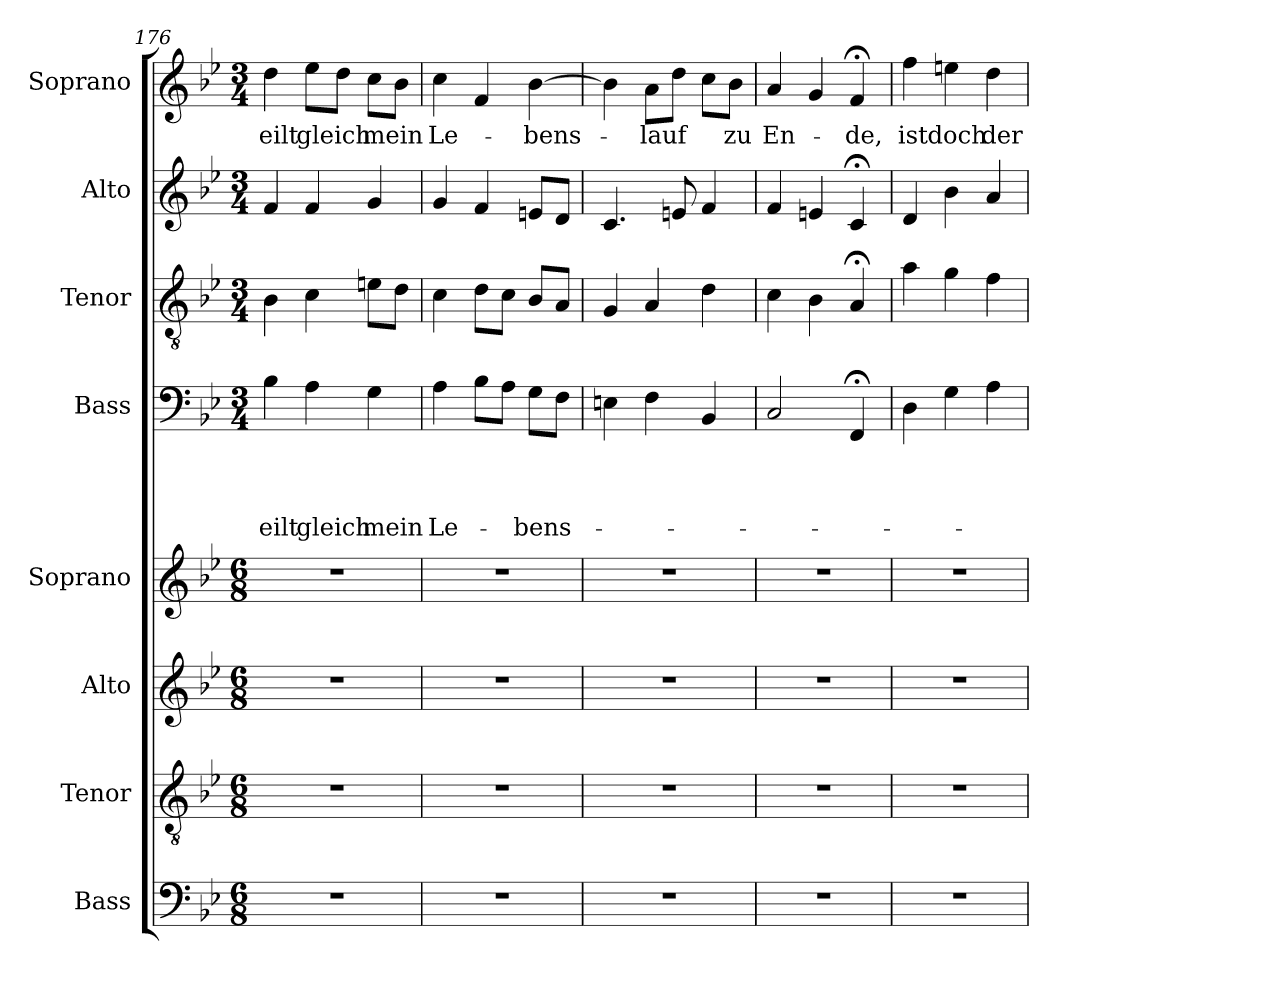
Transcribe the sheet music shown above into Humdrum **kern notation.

**kern	**kern	**kern	**kern	**kern	**text	**text	**text	**text	**kern	**kern	**kern	**text
*part8	*part7	*part6	*part5	*part4	*part4	*part4	*part4	*part4	*part3	*part2	*part1	*part1
*staff8	*staff7	*staff6	*staff5	*staff4	*staff4	*staff4	*staff4	*staff4	*staff3	*staff2	*staff1	*staff1
*I"Bass	*I"Tenor	*I"Alto	*I"Soprano	*I"Bass	*	*	*	*	*I"Tenor	*I"Alto	*I"Soprano	*
!!LO:LB:g=z
*clefF4	*clefGv2	*clefG2	*clefG2	*clefF4	*	*	*	*	*clefGv2	*clefG2	*clefG2	*
*k[b-e-]	*k[b-e-]	*k[b-e-]	*k[b-e-]	*k[b-e-]	*	*	*	*	*k[b-e-]	*k[b-e-]	*k[b-e-]	*
*B-:	*B-:	*B-:	*B-:	*B-:	*	*	*	*	*B-:	*B-:	*B-:	*
*M6/8	*M6/8	*M6/8	*M6/8	*M3/4	*	*	*	*	*M3/4	*M3/4	*M3/4	*
=176	=176	=176	=176	=176	=176	=176	=176	=176	=176	=176	=176	=176
!	!	!	!	!	!	!	!	!LO:LY:b	!	!	!	!LO:LY:b
2.r	2.r	2.r	2.r	4B-\	.	.	.	eilt	4B-\	4f/	4dd\	eilt
!	!	!	!	!	!	!	!	!LO:LY:b	!	!	!	!LO:LY:b
.	.	.	.	4A\	.	.	.	gleich	4c\	4f/	8ee-\L	gleich
.	.	.	.	.	.	.	.	.	.	.	8dd\J	.
!	!	!	!	!	!	!	!	!LO:LY:b	!	!	!	!LO:LY:b
.	.	.	.	4G\	.	.	.	mein	8en\L	4g/	8cc\L	mein
.	.	.	.	.	.	.	.	.	8d\J	.	8b-\J	.
=177	=177	=177	=177	=177	=177	=177	=177	=177	=177	=177	=177	=177
!	!	!	!	!	!	!	!	!LO:LY:b	!	!	!	!LO:LY:b
2.r	2.r	2.r	2.r	4A\	.	.	.	Le-	4c\	4g/	4cc\	Le-
.	.	.	.	8B-\L	.	.	.	.	8d\L	4f/	4f/	.
.	.	.	.	8A\J	.	.	.	.	8c\J	.	.	.
!	!	!	!	!	!	!	!	!LO:LY:b	!	!	!	!LO:LY:b
.	.	.	.	8G\L	.	.	.	-bens-	8B-/L	8en/L	[>4b-\	-bens-
.	.	.	.	8F\J	.	.	.	.	8A/J	8d/J	.	.
=178	=178	=178	=178	=178	=178	=178	=178	=178	=178	=178	=178	=178
2.r	2.r	2.r	2.r	4En\	.	.	.	.	4G/	4.c/	4b-\]	.
!	!	!	!	!	!	!	!	!	!	!	!	!LO:LY:b
.	.	.	.	4F\	.	.	.	.	4A/	.	8a\L	-lauf
.	.	.	.	.	.	.	.	.	.	8en/	8dd\J	.
.	.	.	.	4BB-/	.	.	.	.	4d\	4f/	8cc\L	.
!	!	!	!	!	!	!	!	!	!	!	!	!LO:LY:b
.	.	.	.	.	.	.	.	.	.	.	8b-\J	zu
=179	=179	=179	=179	=179	=179	=179	=179	=179	=179	=179	=179	=179
!	!	!	!	!	!	!	!	!	!	!	!	!LO:LY:b
2.r	2.r	2.r	2.r	2C/	.	.	.	.	4c\	4f/	4a/	En-
.	.	.	.	.	.	.	.	.	4B-\	4en/	4g/	.
!	!	!	!	!	!	!	!	!	!	!	!	!LO:LY:b
.	.	.	.	4FF;/	.	.	.	.	4A;/	4c;/	4f;/	-de,
=180	=180	=180	=180	=180	=180	=180	=180	=180	=180	=180	=180	=180
!	!	!	!	!	!	!	!	!	!	!	!	!LO:LY:b
2.r	2.r	2.r	2.r	4D\	.	.	.	.	4a\	4d/	4ff\	ist
!	!	!	!	!	!	!	!	!	!	!	!	!LO:LY:b
.	.	.	.	4G\	.	.	.	.	4g\	4b-\	4een\	doch
!	!	!	!	!	!	!	!	!	!	!	!	!LO:LY:b
.	.	.	.	4A\	.	.	.	.	4f\	4a/	4dd\	der
=	=	=	=	=	=	=	=	=	=	=	=	=
*-	*-	*-	*-	*-	*-	*-	*-	*-	*-	*-	*-	*-
